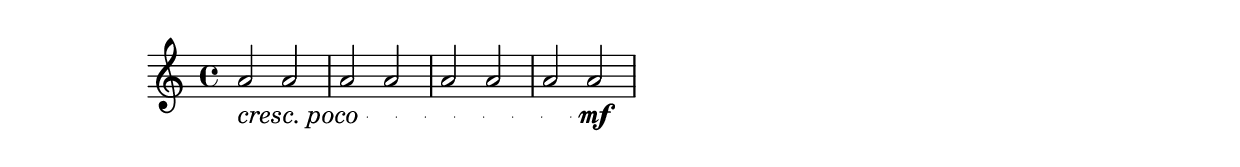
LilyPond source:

%% Do not edit this file; it is auto-generated from input/new
%% This file is in the public domain.
\version "2.11.62"
\header {
  texidoces = "
Se puede modificar el texto empleado para los crescendos y
decrescendos modificando las propiedades de contexto
@code{crescendoText} y @code{decrescendoText}.  El estiloo de la
línea de extensión se puede cambiar modificando la propiedad
@code{'style} de @code{DynamicTextSpanner}.  El valor
predeterminado es @code{'hairpin} (regulador), y entre otros
valores posibles se encuentran @code{'line} (línea),
@code{'dashed-line} (línea intermitente) y @code{'dotted-line}
(línea de puntos):

"
  doctitlees = "Cambiar el texto y los estilos de objeto de extensión para las indicaciones dinámicas textuales"

  lsrtags = "rhythms,tweaks-and-overrides"
  texidoc = "
The text used for crescendos and decrescendos can be
changed by modifying the context properties @code{crescendoText}
and @code{decrescendoText}.  The style of the spanner line can
be changed by modifying the @code{'style} property of
@code{DynamicTextSpanner}.  The default value is
@code{'hairpin}, and other possible values include
@code{'line}, @code{'dashed-line}, and
@code{'dotted-line}:
"
  doctitle = "Changing text and spanner styles for text dynamics"
} % begin verbatim

\relative c'' {
  \set crescendoText = \markup { \italic { cresc. poco } }
  \set crescendoSpanner = #'text
  \override DynamicTextSpanner #'style = #'dotted-line
  a2\< a
  a2 a
  a2 a
  a2 a\mf
}
